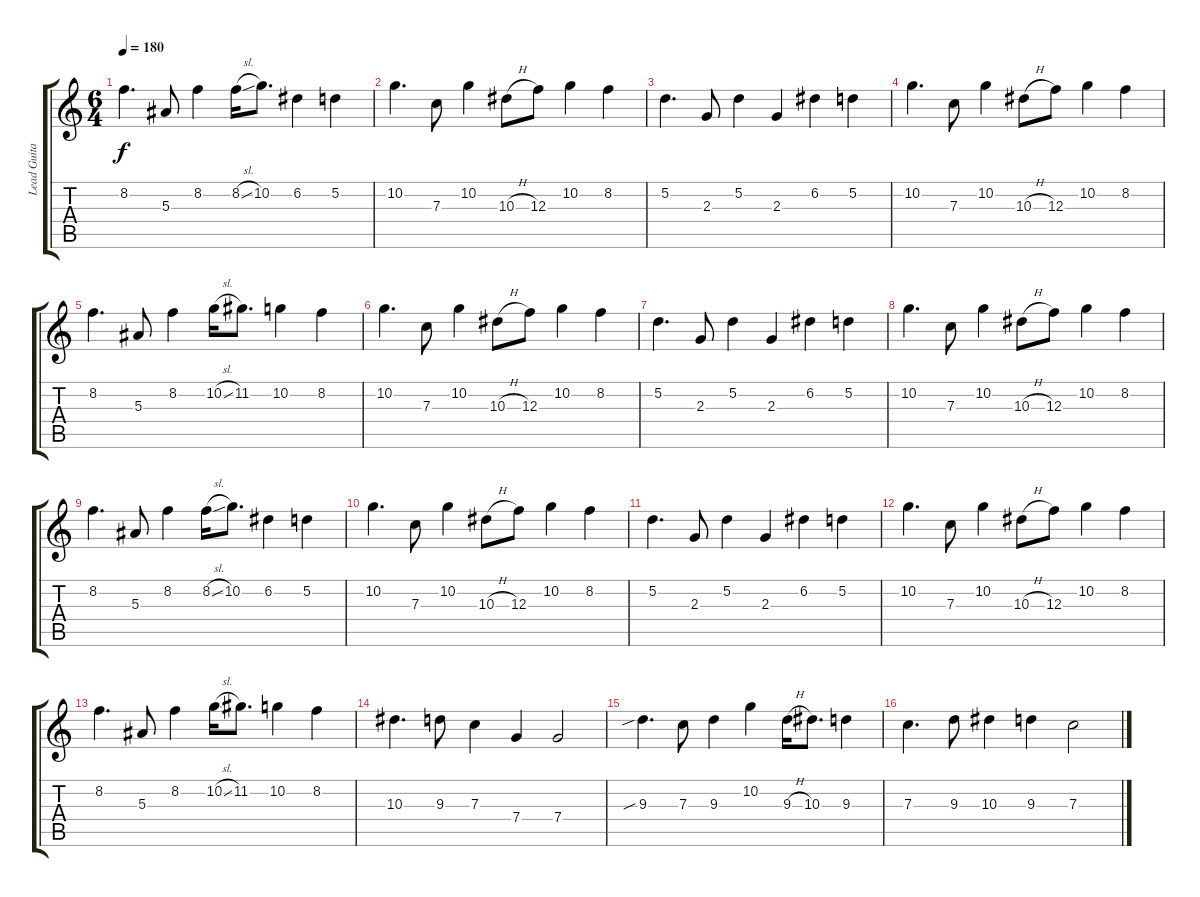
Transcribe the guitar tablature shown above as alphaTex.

\track ("Lead Guitar" "Lead Guita") {instrument overdrivenguitar}
\staff {score tabs}
\tuning (D4 A3 F3 C3 G2 D2) {hide}
\ts (6 4)
\tempo 180
\clef g2
\ks c
8.2.4{d dy f} 5.3.8 8.2.4 8.2{sl}.16 10.2.8{d} 6.2.4 5.2.4 |
10.2.4{d} 7.3.8 10.2.4 10.3{h}.8 12.3.8 10.2.4 8.2.4 |
5.2.4{d} 2.3.8 5.2.4 2.3.4 6.2.4 5.2.4 |
10.2.4{d} 7.3.8 10.2.4 10.3{h}.8 12.3.8 10.2.4 8.2.4 |
8.2.4{d} 5.3.8 8.2.4 10.2{sl}.16 11.2.8{d} 10.2.4 8.2.4 |
10.2.4{d} 7.3.8 10.2.4 10.3{h}.8 12.3.8 10.2.4 8.2.4 |
5.2.4{d} 2.3.8 5.2.4 2.3.4 6.2.4 5.2.4 |
10.2.4{d} 7.3.8 10.2.4 10.3{h}.8 12.3.8 10.2.4 8.2.4 |
8.2.4{d} 5.3.8 8.2.4 8.2{sl}.16 10.2.8{d} 6.2.4 5.2.4 |
10.2.4{d} 7.3.8 10.2.4 10.3{h}.8 12.3.8 10.2.4 8.2.4 |
5.2.4{d} 2.3.8 5.2.4 2.3.4 6.2.4 5.2.4 |
10.2.4{d} 7.3.8 10.2.4 10.3{h}.8 12.3.8 10.2.4 8.2.4 |
8.2.4{d} 5.3.8 8.2.4 10.2{sl}.16 11.2.8{d} 10.2.4 8.2.4 |
10.3.4{d} 9.3.8 7.3.4 7.4.4 7.4.2 |
9.3{sib}.4{d} 7.3.8 9.3.4 10.2.4 9.3{h}.16 10.3.8{d} 9.3.4 |
7.3.4{d} 9.3.8 10.3.4 9.3.4 7.3.2
